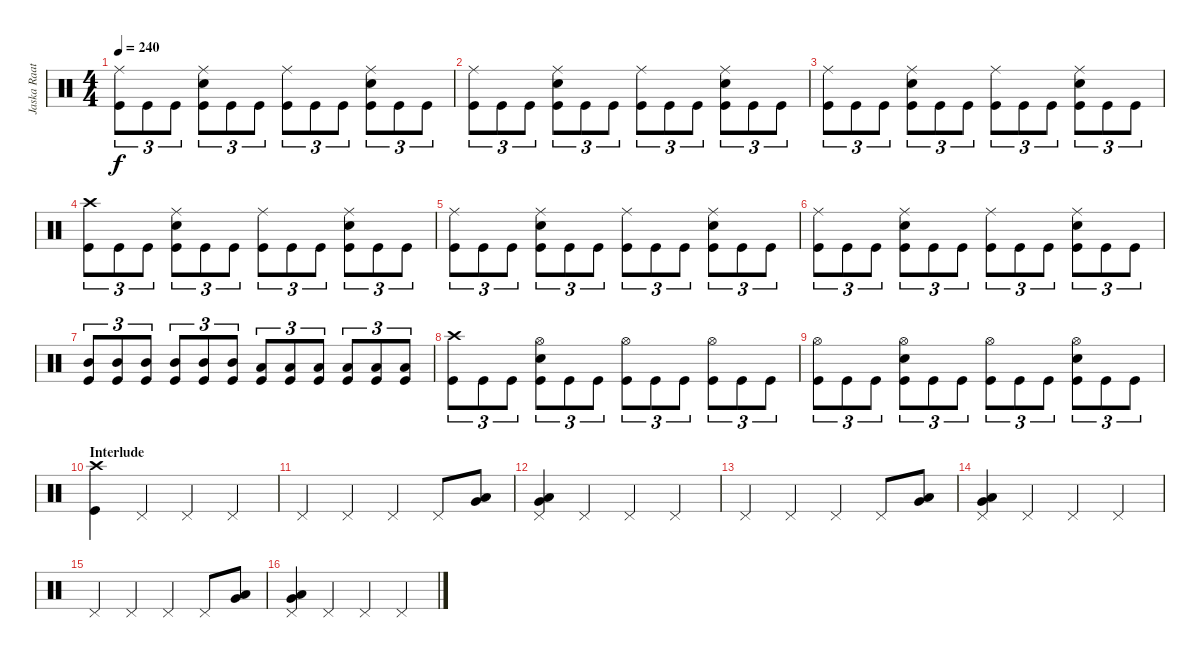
\track ("Jaska Raatikainen" "Jaska Raat") {instrument percussion}
\staff {score}
\articulation defaults
\ts (4 4)
\tempo 240
\clef neutral
\ks c
("Ride (middle)" "Kick (hit)").8{tu (3 2) dy f} "Kick (hit)".8{tu (3 2)} "Kick (hit)".8{tu (3 2)} ("Ride (middle)" "Snare (hit) 2" "Kick (hit)").8{tu (3 2)} "Kick (hit)".8{tu (3 2)} "Kick (hit)".8{tu (3 2)} ("Ride (middle)" "Kick (hit)").8{tu (3 2)} "Kick (hit)".8{tu (3 2)} "Kick (hit)".8{tu (3 2)} ("Ride (middle)" "Snare (hit) 2" "Kick (hit)").8{tu (3 2)} "Kick (hit)".8{tu (3 2)} "Kick (hit)".8{tu (3 2)} |
("Ride (middle)" "Kick (hit)").8{tu (3 2)} "Kick (hit)".8{tu (3 2)} "Kick (hit)".8{tu (3 2)} ("Ride (middle)" "Snare (hit) 2" "Kick (hit)").8{tu (3 2)} "Kick (hit)".8{tu (3 2)} "Kick (hit)".8{tu (3 2)} ("Ride (middle)" "Kick (hit)").8{tu (3 2)} "Kick (hit)".8{tu (3 2)} "Kick (hit)".8{tu (3 2)} ("Ride (middle)" "Snare (hit) 2" "Kick (hit)").8{tu (3 2)} "Kick (hit)".8{tu (3 2)} "Kick (hit)".8{tu (3 2)} |
("Ride (middle)" "Kick (hit)").8{tu (3 2)} "Kick (hit)".8{tu (3 2)} "Kick (hit)".8{tu (3 2)} ("Ride (middle)" "Snare (hit) 2" "Kick (hit)").8{tu (3 2)} "Kick (hit)".8{tu (3 2)} "Kick (hit)".8{tu (3 2)} ("Ride (middle)" "Kick (hit)").8{tu (3 2)} "Kick (hit)".8{tu (3 2)} "Kick (hit)".8{tu (3 2)} ("Ride (middle)" "Snare (hit) 2" "Kick (hit)").8{tu (3 2)} "Kick (hit)".8{tu (3 2)} "Kick (hit)".8{tu (3 2)} |
("Crash high (hit)" "Kick (hit)").8{tu (3 2)} "Kick (hit)".8{tu (3 2)} "Kick (hit)".8{tu (3 2)} ("Ride (middle)" "Snare (hit) 2" "Kick (hit)").8{tu (3 2)} "Kick (hit)".8{tu (3 2)} "Kick (hit)".8{tu (3 2)} ("Ride (middle)" "Kick (hit)").8{tu (3 2)} "Kick (hit)".8{tu (3 2)} "Kick (hit)".8{tu (3 2)} ("Ride (middle)" "Snare (hit) 2" "Kick (hit)").8{tu (3 2)} "Kick (hit)".8{tu (3 2)} "Kick (hit)".8{tu (3 2)} |
("Ride (middle)" "Kick (hit)").8{tu (3 2)} "Kick (hit)".8{tu (3 2)} "Kick (hit)".8{tu (3 2)} ("Ride (middle)" "Snare (hit) 2" "Kick (hit)").8{tu (3 2)} "Kick (hit)".8{tu (3 2)} "Kick (hit)".8{tu (3 2)} ("Ride (middle)" "Kick (hit)").8{tu (3 2)} "Kick (hit)".8{tu (3 2)} "Kick (hit)".8{tu (3 2)} ("Ride (middle)" "Snare (hit) 2" "Kick (hit)").8{tu (3 2)} "Kick (hit)".8{tu (3 2)} "Kick (hit)".8{tu (3 2)} |
("Ride (middle)" "Kick (hit)").8{tu (3 2)} "Kick (hit)".8{tu (3 2)} "Kick (hit)".8{tu (3 2)} ("Ride (middle)" "Snare (hit) 2" "Kick (hit)").8{tu (3 2)} "Kick (hit)".8{tu (3 2)} "Kick (hit)".8{tu (3 2)} ("Ride (middle)" "Kick (hit)").8{tu (3 2)} "Kick (hit)".8{tu (3 2)} "Kick (hit)".8{tu (3 2)} ("Ride (middle)" "Snare (hit) 2" "Kick (hit)").8{tu (3 2)} "Kick (hit)".8{tu (3 2)} "Kick (hit)".8{tu (3 2)} |
("Mid Tom (hit)" "Kick (hit)").8{tu (3 2)} ("Mid Tom (hit)" "Kick (hit)").8{tu (3 2)} ("Mid Tom (hit)" "Kick (hit)").8{tu (3 2)} ("Mid Tom (hit)" "Kick (hit)").8{tu (3 2)} ("Mid Tom (hit)" "Kick (hit)").8{tu (3 2)} ("Mid Tom (hit)" "Kick (hit)").8{tu (3 2)} ("Low Tom (hit)" "Kick (hit)").8{tu (3 2)} ("Low Tom (hit)" "Kick (hit)").8{tu (3 2)} ("Low Tom (hit)" "Kick (hit)").8{tu (3 2)} ("Low Tom (hit)" "Kick (hit)").8{tu (3 2)} ("Low Tom (hit)" "Kick (hit)").8{tu (3 2)} ("Low Tom (hit)" "Kick (hit)").8{tu (3 2)} |
("Crash high (hit)" "Kick (hit)").8{tu (3 2)} "Kick (hit)".8{tu (3 2)} "Kick (hit)".8{tu (3 2)} ("Hi-Hat (open)" "Snare (hit) 2" "Kick (hit)").8{tu (3 2)} "Kick (hit)".8{tu (3 2)} "Kick (hit)".8{tu (3 2)} ("Hi-Hat (open)" "Kick (hit)").8{tu (3 2)} "Kick (hit)".8{tu (3 2)} "Kick (hit)".8{tu (3 2)} ("Hi-Hat (open)" "Kick (hit)").8{tu (3 2)} "Kick (hit)".8{tu (3 2)} "Kick (hit)".8{tu (3 2)} |
("Hi-Hat (open)" "Kick (hit)").8{tu (3 2)} "Kick (hit)".8{tu (3 2)} "Kick (hit)".8{tu (3 2)} ("Hi-Hat (open)" "Snare (hit) 2" "Kick (hit)").8{tu (3 2)} "Kick (hit)".8{tu (3 2)} "Kick (hit)".8{tu (3 2)} ("Hi-Hat (open)" "Kick (hit)").8{tu (3 2)} "Kick (hit)".8{tu (3 2)} "Kick (hit)".8{tu (3 2)} ("Hi-Hat (open)" "Snare (hit) 2" "Kick (hit)").8{tu (3 2)} "Kick (hit)".8{tu (3 2)} "Kick (hit)".8{tu (3 2)} |
\section ("" "Interlude")
("Crash high (hit)" "Kick (hit)").4 "Pedal Hi-Hat (hit)".4 "Pedal Hi-Hat (hit)".4 "Pedal Hi-Hat (hit)".4 |
"Pedal Hi-Hat (hit)".4 "Pedal Hi-Hat (hit)".4 "Pedal Hi-Hat (hit)".4 "Pedal Hi-Hat (hit)".8 ("Low Floor Tom (hit)" "Very Low Tom (hit)").8 |
("Low Floor Tom (hit)" "Very Low Tom (hit)" "Pedal Hi-Hat (hit)").4 "Pedal Hi-Hat (hit)".4 "Pedal Hi-Hat (hit)".4 "Pedal Hi-Hat (hit)".4 |
"Pedal Hi-Hat (hit)".4 "Pedal Hi-Hat (hit)".4 "Pedal Hi-Hat (hit)".4 "Pedal Hi-Hat (hit)".8 ("Low Floor Tom (hit)" "Very Low Tom (hit)").8 |
("Low Floor Tom (hit)" "Very Low Tom (hit)" "Pedal Hi-Hat (hit)").4 "Pedal Hi-Hat (hit)".4 "Pedal Hi-Hat (hit)".4 "Pedal Hi-Hat (hit)".4 |
"Pedal Hi-Hat (hit)".4 "Pedal Hi-Hat (hit)".4 "Pedal Hi-Hat (hit)".4 "Pedal Hi-Hat (hit)".8 ("Low Floor Tom (hit)" "Very Low Tom (hit)").8 |
("Low Floor Tom (hit)" "Very Low Tom (hit)" "Pedal Hi-Hat (hit)").4 "Pedal Hi-Hat (hit)".4 "Pedal Hi-Hat (hit)".4 "Pedal Hi-Hat (hit)".4
